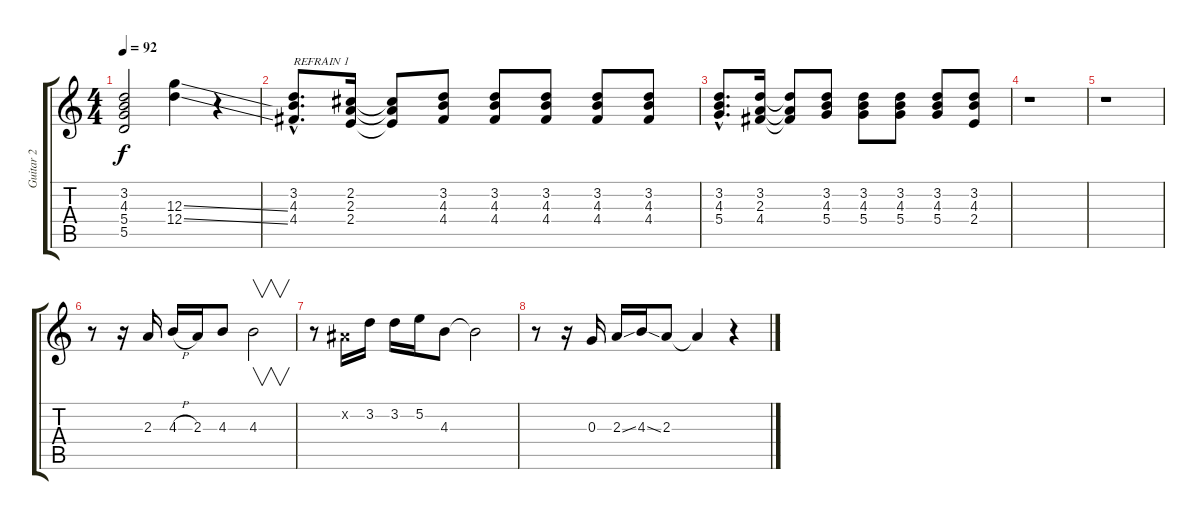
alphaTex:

\track ("Guitar 2" "Guitar 2") {instrument overdrivenguitar}
\staff {score tabs}
\tuning (E4 B3 G3 D3 A2 E2) {hide}
\ts (4 4)
\tempo 92
\clef g2
\ks c
(3.2 4.3 5.4 5.5).2{dy f} (12.3{ss} 12.4{ss}).4 r.4 |
(3.2{hac} 4.3{hac} 4.4{hac}).8{d txt "REFRAIN 1"} (2.2 2.3 2.4).16 (2.2{t} 2.3{t} 2.4{t}).8 (3.2 4.3 4.4).8 (3.2 4.3 4.4).8 (3.2 4.3 4.4).8 (3.2 4.3 4.4).8 (3.2 4.3 4.4).8 |
(3.2{hac} 4.3{hac} 5.4{hac}).8{d} (3.2 2.3 4.4).16 (3.2{t} 2.3{t} 4.4{t}).8 (3.2 4.3 5.4).8 (3.2 4.3 5.4).8 (3.2 4.3 5.4).8 (3.2 4.3 5.4).8 (3.2 4.3 2.4).8 |
r.1 |
r.1 |
r.8 r.16 2.3.16 4.3{h}.16 2.3.16 4.3.8 4.3.2{v} |
r.8 -1.2{x}.16 3.2.16 3.2.16 5.2.16 4.3.8 4.3{t}.2 |
r.8 r.16 0.3.16 2.3{ss}.16 4.3{ss}.16 2.3.8 2.3{t}.4 r.4
